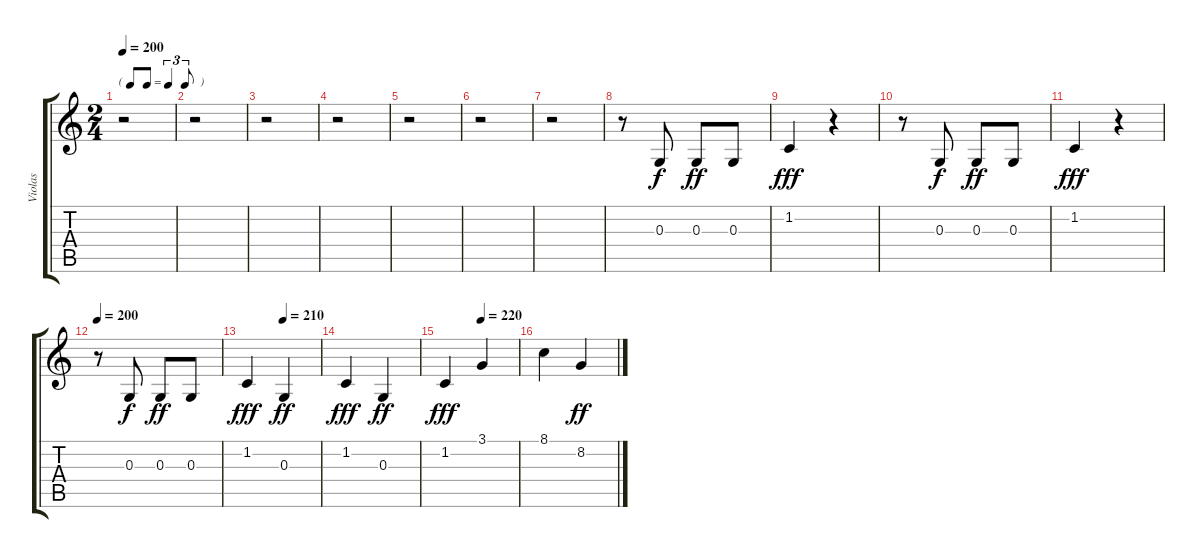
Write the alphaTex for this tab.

\track ("Violas" "Violas") {instrument stringensemble1}
\staff {score tabs}
\tuning (E4 B3 G3 D3 A2 E2) {hide}
\ts (2 4)
\tf triplet8th
\tempo 200
\clef g2
\ks c
r.2{dy f} |
r.2 |
r.2 |
r.2 |
r.2 |
r.2 |
r.2 |
r.8 0.3.8 0.3.8{dy ff} 0.3.8 |
1.2.4{dy fff} r.4 |
r.8 0.3.8{dy f} 0.3.8{dy ff} 0.3.8 |
1.2.4{dy fff} r.4 |
\tempo 200
r.8 0.3.8{dy f} 0.3.8{dy ff} 0.3.8 |
\tempo (210 0.5)
1.2.4{dy fff} 0.3.4{dy ff} |
1.2.4{dy fff} 0.3.4{dy ff} |
\tempo (220 0.5)
1.2.4{dy fff} 3.1.4 |
8.1.4 8.2.4{dy ff}
